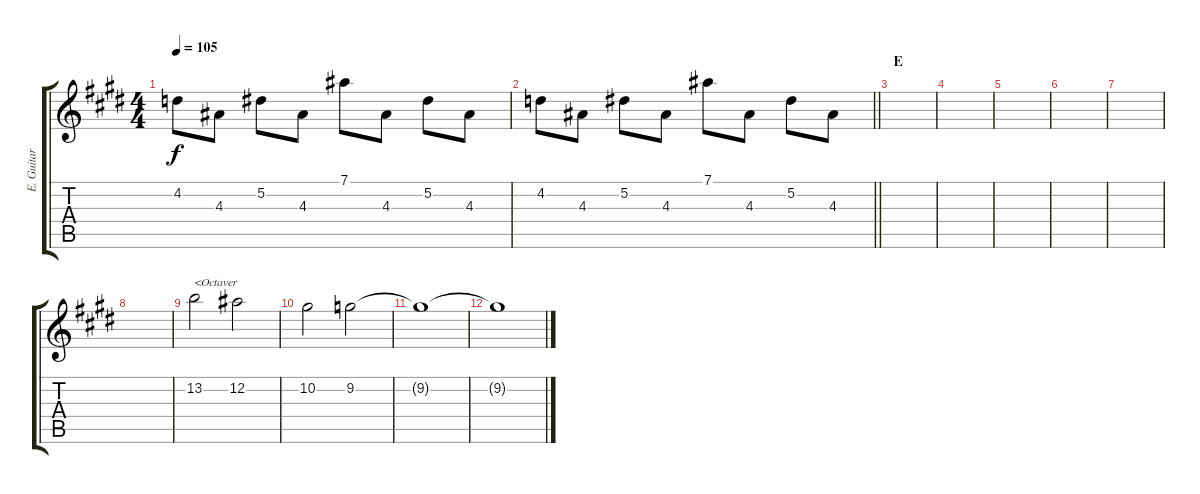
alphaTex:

\track ("E. Guitar III" "E. Guitar ") {instrument overdrivenguitar}
\staff {score tabs}
\tuning (Eb4 Bb3 Gb3 Db3 Ab2 Eb2) {hide}
\ts (4 4)
\tempo 105
\clef g2
\ks e
4.2.8{dy f} 4.3.8 5.2.8 4.3.8 7.1.8 4.3.8 5.2.8 4.3.8 |
\barLineRight lightlight
4.2.8 4.3.8 5.2.8 4.3.8 7.1.8 4.3.8 5.2.8 4.3.8 |
\section ("" "E")
|
|
|
|
|
|
13.2.2{txt "<Octaver"} 12.2.2 |
10.2.2 9.2.2 |
9.2{t}.1 |
9.2{t}.1
